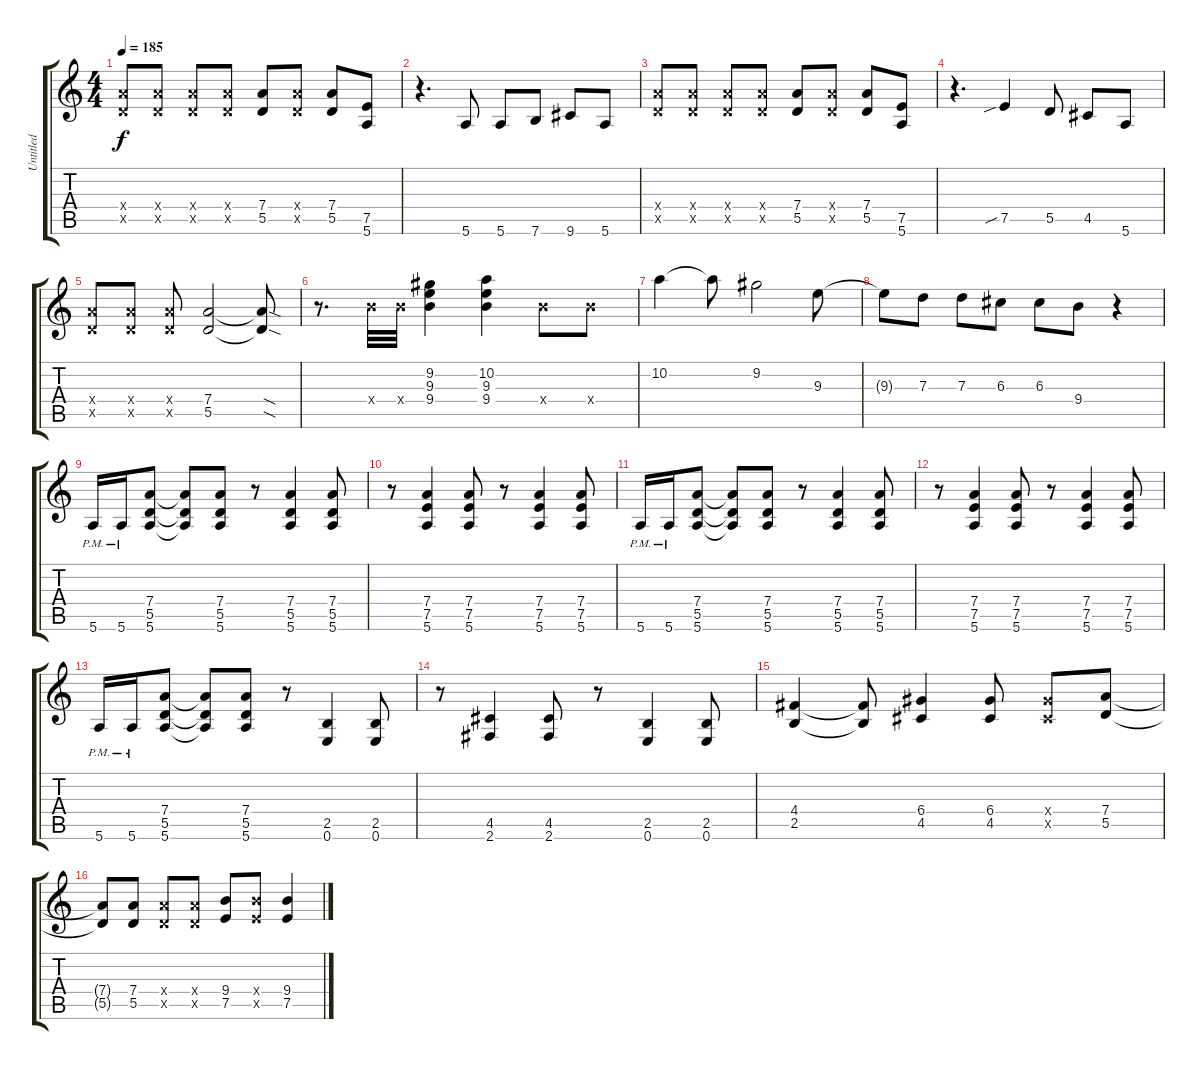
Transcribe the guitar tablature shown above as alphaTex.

\track ("Untitled" "Untitled") {instrument distortionguitar}
\staff {score tabs}
\tuning (E4 B3 G3 D3 A2 E2) {hide}
\ts (4 4)
\tempo 185
\clef g2
\ks c
(7.4{x} 5.5{x}).8{dy f} (7.4{x} 5.5{x}).8 (7.4{x} 5.5{x}).8 (7.4{x} 5.5{x}).8 (7.4 5.5).8 (7.4{x} 5.5{x}).8 (7.4 5.5).8 (7.5 5.6).8 |
r.4{d} 5.6.8 5.6.8 7.6.8 9.6.8 5.6.8 |
(7.4{x} 5.5{x}).8 (7.4{x} 5.5{x}).8 (7.4{x} 5.5{x}).8 (7.4{x} 5.5{x}).8 (7.4 5.5).8 (7.4{x} 5.5{x}).8 (7.4 5.5).8 (7.5 5.6).8 |
r.4{d} 7.5{sib}.4 5.5.8 4.5.8 5.6.8 |
(7.4{x} 5.5{x}).8 (7.4{x} 5.5{x}).8 (7.4{x} 5.5{x}).8 (7.4 5.5).2 (7.4{sod t} 5.5{sod t}).8 |
r.8{d} 9.4{x}.32 9.4{x}.32 (9.2 9.3 9.4).4 (10.2 9.3 9.4).4 9.4{x}.8 9.4{x}.8 |
10.2.4 10.2{t}.8 9.2.2 9.3.8 |
9.3{t}.8 7.3.8 7.3.8 6.3.8 6.3.8 9.4.8 r.4 |
5.6{pm}.16 5.6{pm}.16 (7.4 5.5 5.6).8 (7.4{t} 5.5{t} 5.6{t}).8 (7.4 5.5 5.6).8 r.8 (7.4 5.5 5.6).4 (7.4 5.5 5.6).8 |
r.8 (7.4 7.5 5.6).4 (7.4 7.5 5.6).8 r.8 (7.4 7.5 5.6).4 (7.4 7.5 5.6).8 |
5.6{pm}.16 5.6{pm}.16 (7.4 5.5 5.6).8 (7.4{t} 5.5{t} 5.6{t}).8 (7.4 5.5 5.6).8 r.8 (7.4 5.5 5.6).4 (7.4 5.5 5.6).8 |
r.8 (7.4 7.5 5.6).4 (7.4 7.5 5.6).8 r.8 (7.4 7.5 5.6).4 (7.4 7.5 5.6).8 |
5.6{pm}.16 5.6{pm}.16 (7.4 5.5 5.6).8 (7.4{t} 5.5{t} 5.6{t}).8 (7.4 5.5 5.6).8 r.8 (2.5 0.6).4 (2.5 0.6).8 |
r.8 (4.5 2.6).4 (4.5 2.6).8 r.8 (2.5 0.6).4 (2.5 0.6).8 |
(4.4 2.5).4 (4.4{t} 2.5{t}).8 (6.4 4.5).4 (6.4 4.5).8 (6.4{x} 4.5{x}).8 (7.4 5.5).8 |
(7.4{t} 5.5{t}).8 (7.4 5.5).8 (7.4{x} 5.5{x}).8 (7.4{x} 5.5{x}).8 (9.4 7.5).8 (9.4{x} 7.5{x}).8 (9.4 7.5).4
